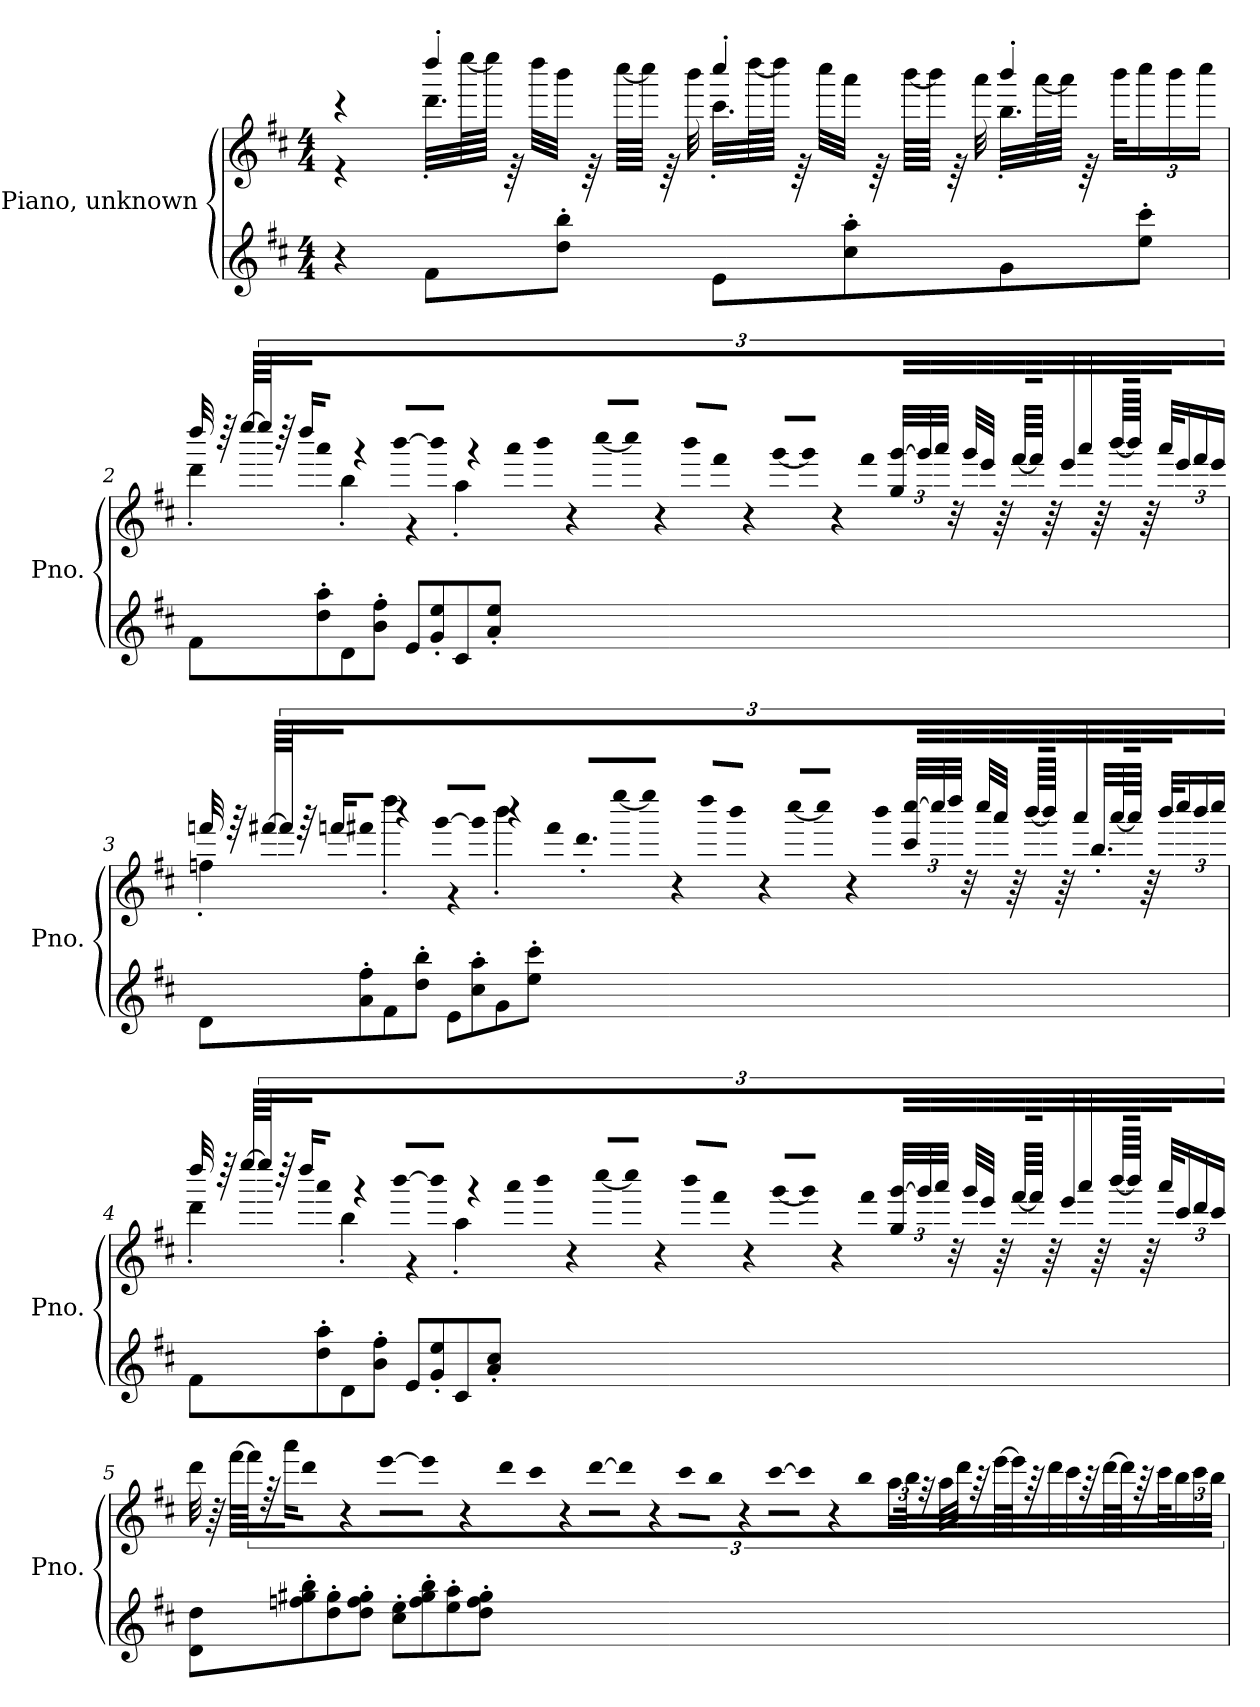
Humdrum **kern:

**kern	**kern
*part1	*part1
*staff2	*staff1
*I"Piano, unknown	*
*I'Pno.	*
*clefG2	*clefG2
*k[f#c#]	*k[f#c#]
*M4/4	*M4/4
*MM120	*MM120
=1	=1
*	*^
4r	4r	4r
8f#\L	4dddd'/	32.ddd'\LLL
.	.	[64eeee\L
.	.	64eeee\JJJJ]
.	.	64r
.	.	32dddd\LLL
8dd\' 8bb\'J	.	32bbb\JJJ
.	.	64r
.	.	[64cccc#\LLLL
.	.	64cccc#\JJJJ]
.	.	64r
.	.	32bbb\
8e\L	4cccc#'/	32.ccc#'\LLL
.	.	[64dddd\L
.	.	64dddd\JJJJ]
.	.	64r
.	.	32cccc#\LLL
8cc#\' 8aa\'	.	32aaa\JJJ
.	.	64r
.	.	[64bbb\LLLL
.	.	64bbb\JJJJ]
.	.	64r
.	.	32aaa\
8g\	4bbb'/	32.bb'\LLL
.	.	[64aaa\L
.	.	64aaa\JJJJ]
.	.	64r
.	.	32bbb\KLL
*	*	*Xbrackettup
8ee\' 8ccc#\'J	.	24cccc#\
.	.	24bbb\
.	.	24cccc#\JJ
!!LO:LB:g=z	!!
=2	=2	=2
8f#\L	32dddd/	4ddd'\
.	64r	.
.	[64eeee/LLLL	.
*	*brackettup	*
.	96eeee/JJJJ]	.
.	96r	.
.	24dddd/LL	.
8dd\' 8aa\'	32aaa/JJk	.
.	64r	.
.	[64bbb/LLLL	.
.	64bbb/JJJJ]	.
.	64r	.
.	32aaa/	.
8d\	32bbb/	4bb'\
.	64r	.
.	[64cccc#/LLLL	.
.	64cccc#/JJJJ]	.
.	64r	.
.	32bbb/LLL	.
8b\' 8ff#\'J	32fff#/JJJ	.
.	64r	.
.	[64ggg/LLLL	.
.	64ggg/JJJJ]	.
.	64r	.
.	32fff#/	.
*	*Xbrackettup	*
8e/L	48gg/ [48ggg/LLL	4r
.	48ggg/]	.
.	48aaa/JJJ	.
.	32r	.
.	32ggg/LLL	.
8g/' 8ee/'	32eee/JJJ	.
.	64r	.
.	[64fff#/LLLL	.
.	64fff#/JJJJ]	.
.	64r	.
.	32eee/	.
8c#/	32aaa/	4aa'\
.	64r	.
.	[64bbb/LLLL	.
.	64bbb/JJJJ]	.
.	64r	.
.	32aaa/KLL	.
8a/' 8ee/'J	24eee/	.
.	24fff#/	.
.	24eee/JJ	.
!!LO:LB:g=z	!!
=3	=3	=3
8d\L	32fffn/	4ffn'\
.	64r	.
.	[64fff#X/LLLL	.
*	*brackettup	*
.	96fff#/JJJJ]	.
.	96r	.
.	24fffn/LL	.
8a\' 8ff#\'	32fff#X/JJk	.
.	64r	.
.	[64ggg/LLLL	.
.	64ggg/JJJJ]	.
.	64r	.
.	32fff#/	.
8f#\	32.ddd'/LLL	4dddd'\
.	[64eeee/L	.
.	64eeee/JJJJ]	.
.	64r	.
.	32dddd/LLL	.
8dd\' 8bb\'J	32bbb/JJJ	.
.	64r	.
.	[64cccc#/LLLL	.
.	64cccc#/JJJJ]	.
.	64r	.
.	32bbb/	.
*	*Xbrackettup	*
8e\L	48ccc#/ [48cccc#/LLL	4r
.	48cccc#/]	.
.	48dddd/JJJ	.
.	32r	.
.	32cccc#/LLL	.
8cc#\' 8aa\'	32aaa/JJJ	.
.	64r	.
.	[64bbb/LLLL	.
.	64bbb/JJJJ]	.
.	64r	.
.	32aaa/	.
8g\	32.bb'/LLL	4bbb'\
.	[64aaa/L	.
.	64aaa/JJJJ]	.
.	64r	.
.	32bbb/KLL	.
8ee\' 8ccc#\'J	24cccc#/	.
.	24bbb/	.
.	24cccc#/JJ	.
!!LO:LB:g=z	!!
=4	=4	=4
8f#\L	32dddd/	4ddd'\
.	64r	.
.	[64eeee/LLLL	.
*	*brackettup	*
.	96eeee/JJJJ]	.
.	96r	.
.	24dddd/LL	.
8dd\' 8aa\'	32aaa/JJk	.
.	64r	.
.	[64bbb/LLLL	.
.	64bbb/JJJJ]	.
.	64r	.
.	32aaa/	.
8d\	32bbb/	4bb'\
.	64r	.
.	[64cccc#/LLLL	.
.	64cccc#/JJJJ]	.
.	64r	.
.	32bbb/LLL	.
8b\' 8ff#\'J	32fff#/JJJ	.
.	64r	.
.	[64ggg/LLLL	.
.	64ggg/JJJJ]	.
.	64r	.
.	32fff#/	.
*	*Xbrackettup	*
8e/L	48gg/ [48ggg/LLL	4r
.	48ggg/]	.
.	48aaa/JJJ	.
.	32r	.
.	32ggg/LLL	.
8g/' 8ee/'	32eee/JJJ	.
.	64r	.
.	[64fff#/LLLL	.
.	64fff#/JJJJ]	.
.	64r	.
.	32eee/	.
8c#/	32aaa/	4aa'\
.	64r	.
.	[64bbb/LLLL	.
.	64bbb/JJJJ]	.
.	64r	.
.	32aaa/KLL	.
8a/' 8cc#/'J	24ccc#/	.
.	24ddd/	.
.	24ccc#/JJ	.
*	*v	*v
!!LO:LB:g=z
=5	=5
8d\ 8dd\L	32ddd\
.	64r
.	[64fff#\LLLL
*	*brackettup
.	96fff#\JJJJ]
.	96r
.	24aaa\LL
8ffn\' 8gg#X\' 8bb\'	32ddd\JJk
.	64r
.	[64eee\LLLL
.	64eee\JJJJ]
.	64r
.	32ddd\
8dd\' 8gg#\'	32ccc#\
.	64r
.	[64ddd\LLLL
.	64ddd\JJJJ]
.	64r
.	32ccc#\LLL
8dd\' 8ff\' 8gg#\'J	32bb\JJJ
.	64r
.	[64ccc#\LLLL
.	64ccc#\JJJJ]
.	64r
.	32bb\
*	*Xbrackettup
8cc#\' 8ee\'L	24aa\LL
.	48bb\JJk
.	32r
.	32aa\LLL
8ff\' 8gg#\' 8bb\'	32ddd\JJJ
.	64r
.	[64eee\LLLL
.	64eee\JJJJ]
.	64r
.	32ddd\
8ee\' 8aa\'	32ccc#\
.	64r
.	[64ddd\LLLL
.	64ddd\JJJJ]
.	64r
.	32ccc#\KLL
8dd\' 8ff\' 8gg#\'J	24bb\
.	24ccc#\
.	24bb\JJ
=	=
*-	*-
